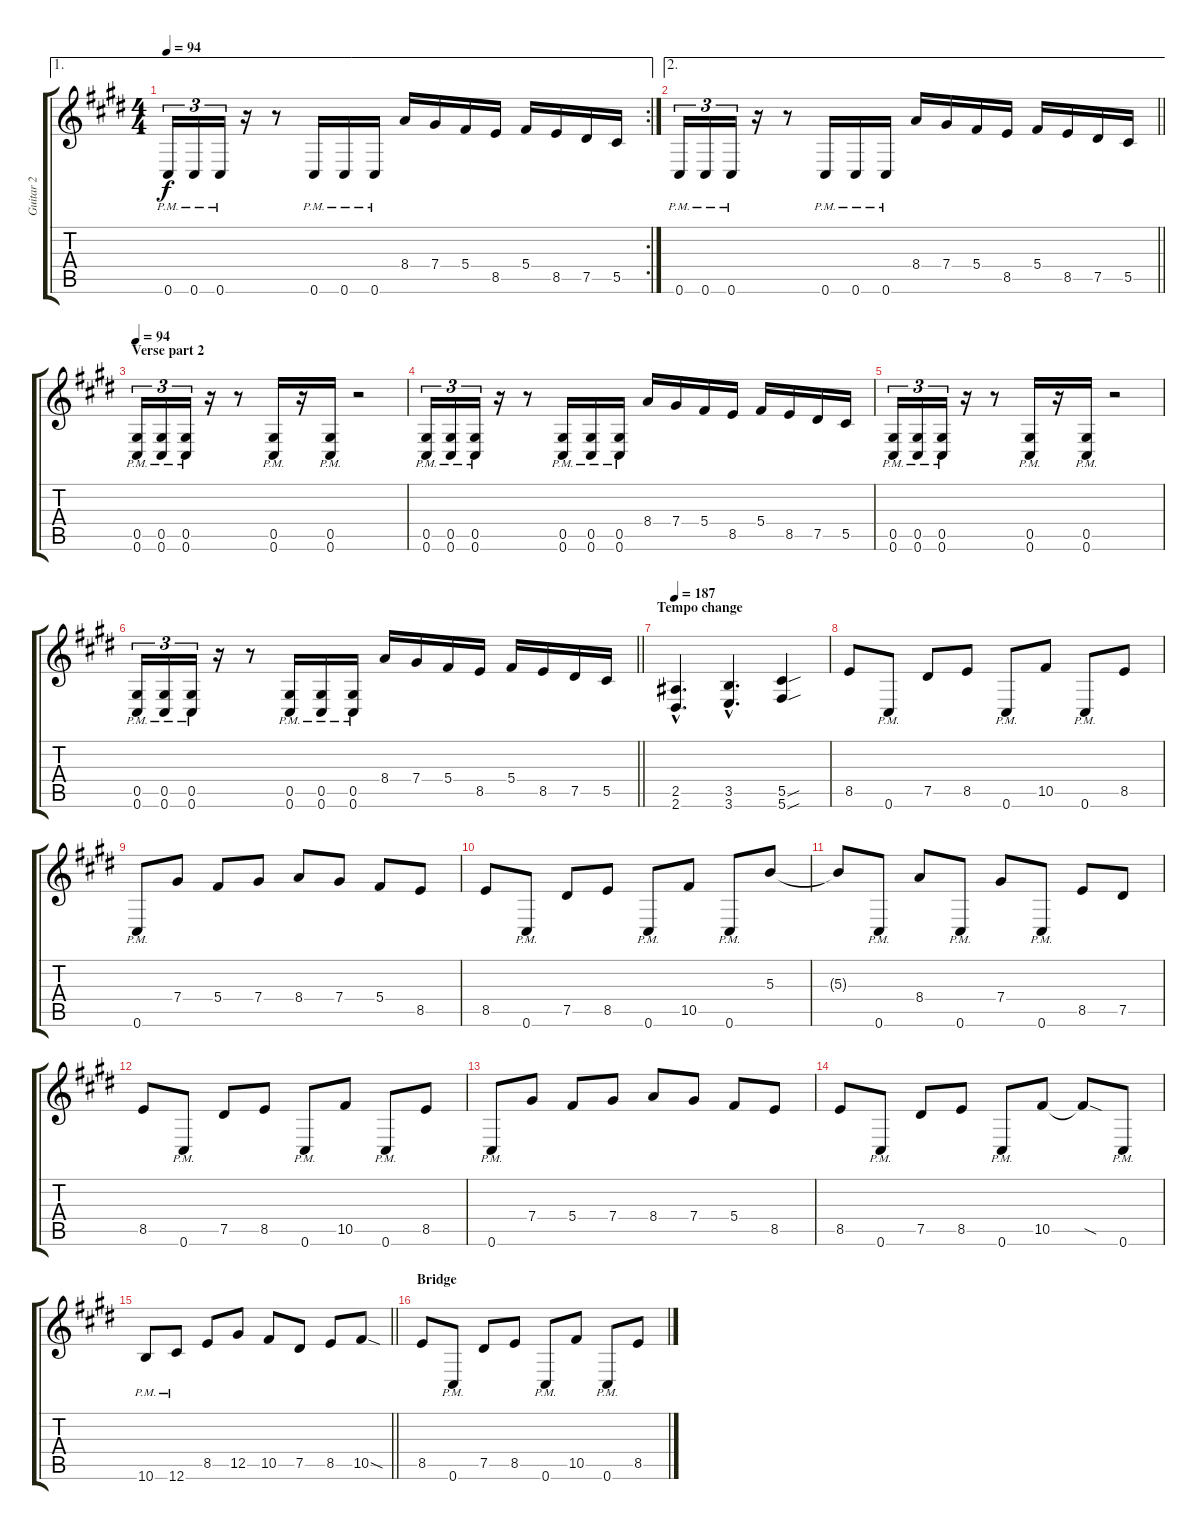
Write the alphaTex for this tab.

\track ("Guitar 2" "Guitar 2") {instrument overdrivenguitar}
\staff {score tabs}
\tuning (Eb4 Bb3 Gb3 Db3 Ab2 Db2) {hide}
\ae 1
\rc 2
\ts (4 4)
\tempo 94
\clef g2
\ks e
0.6{pm}.16{tu (3 2) dy f} 0.6{pm}.16{tu (3 2)} 0.6{pm}.16{tu (3 2)} r.16 r.8 0.6{pm}.16 0.6{pm}.16 0.6{pm}.16 8.4.16 7.4.16 5.4.16 8.5.16 5.4.16 8.5.16 7.5.16 5.5.16 |
\ae 2
\barLineRight lightlight
0.6{pm}.16{tu (3 2)} 0.6{pm}.16{tu (3 2)} 0.6{pm}.16{tu (3 2)} r.16 r.8 0.6{pm}.16 0.6{pm}.16 0.6{pm}.16 8.4.16 7.4.16 5.4.16 8.5.16 5.4.16 8.5.16 7.5.16 5.5.16 |
\section ("" "Verse part 2")
\tempo 94
(0.5{pm} 0.6{pm}).16{tu (3 2)} (0.5{pm} 0.6{pm}).16{tu (3 2)} (0.5{pm} 0.6{pm}).16{tu (3 2)} r.16 r.8 (0.5{pm} 0.6{pm}).16 r.16 (0.5{pm} 0.6{pm}).16 r.2 |
(0.5{pm} 0.6{pm}).16{tu (3 2)} (0.5{pm} 0.6{pm}).16{tu (3 2)} (0.5{pm} 0.6{pm}).16{tu (3 2)} r.16 r.8 (0.5{pm} 0.6{pm}).16 (0.5{pm} 0.6{pm}).16 (0.5{pm} 0.6{pm}).16 8.4.16 7.4.16 5.4.16 8.5.16 5.4.16 8.5.16 7.5.16 5.5.16 |
(0.5{pm} 0.6{pm}).16{tu (3 2)} (0.5{pm} 0.6{pm}).16{tu (3 2)} (0.5{pm} 0.6{pm}).16{tu (3 2)} r.16 r.8 (0.5{pm} 0.6{pm}).16 r.16 (0.5{pm} 0.6{pm}).16 r.2 |
\barLineRight lightlight
(0.5{pm} 0.6{pm}).16{tu (3 2)} (0.5{pm} 0.6{pm}).16{tu (3 2)} (0.5{pm} 0.6{pm}).16{tu (3 2)} r.16 r.8 (0.5{pm} 0.6{pm}).16 (0.5{pm} 0.6{pm}).16 (0.5{pm} 0.6{pm}).16 8.4.16 7.4.16 5.4.16 8.5.16 5.4.16 8.5.16 7.5.16 5.5.16 |
\section ("" "Tempo change")
\tempo 187
(2.5{hac} 2.6{hac}).4{d} (3.5{hac} 3.6{hac}).4{d} (5.5{sou} 5.6{sou}).4 |
8.5.8 0.6{pm}.8 7.5.8 8.5.8 0.6{pm}.8 10.5.8 0.6{pm}.8 8.5.8 |
0.6{pm}.8 7.4.8 5.4.8 7.4.8 8.4.8 7.4.8 5.4.8 8.5.8 |
8.5.8 0.6{pm}.8 7.5.8 8.5.8 0.6{pm}.8 10.5.8 0.6{pm}.8 5.3.8 |
5.3{t}.8 0.6{pm}.8 8.4.8 0.6{pm}.8 7.4.8 0.6{pm}.8 8.5.8 7.5.8 |
8.5.8 0.6{pm}.8 7.5.8 8.5.8 0.6{pm}.8 10.5.8 0.6{pm}.8 8.5.8 |
0.6{pm}.8 7.4.8 5.4.8 7.4.8 8.4.8 7.4.8 5.4.8 8.5.8 |
8.5.8 0.6{pm}.8 7.5.8 8.5.8 0.6{pm}.8 10.5.8 10.5{sod t}.8 0.6{pm}.8 |
\barLineRight lightlight
10.6{pm}.8 12.6{pm}.8 8.5.8 12.5.8 10.5.8 7.5.8 8.5.8 10.5{sod}.8 |
\section ("" "Bridge")
8.5.8 0.6{pm}.8 7.5.8 8.5.8 0.6{pm}.8 10.5.8 0.6{pm}.8 8.5.8
